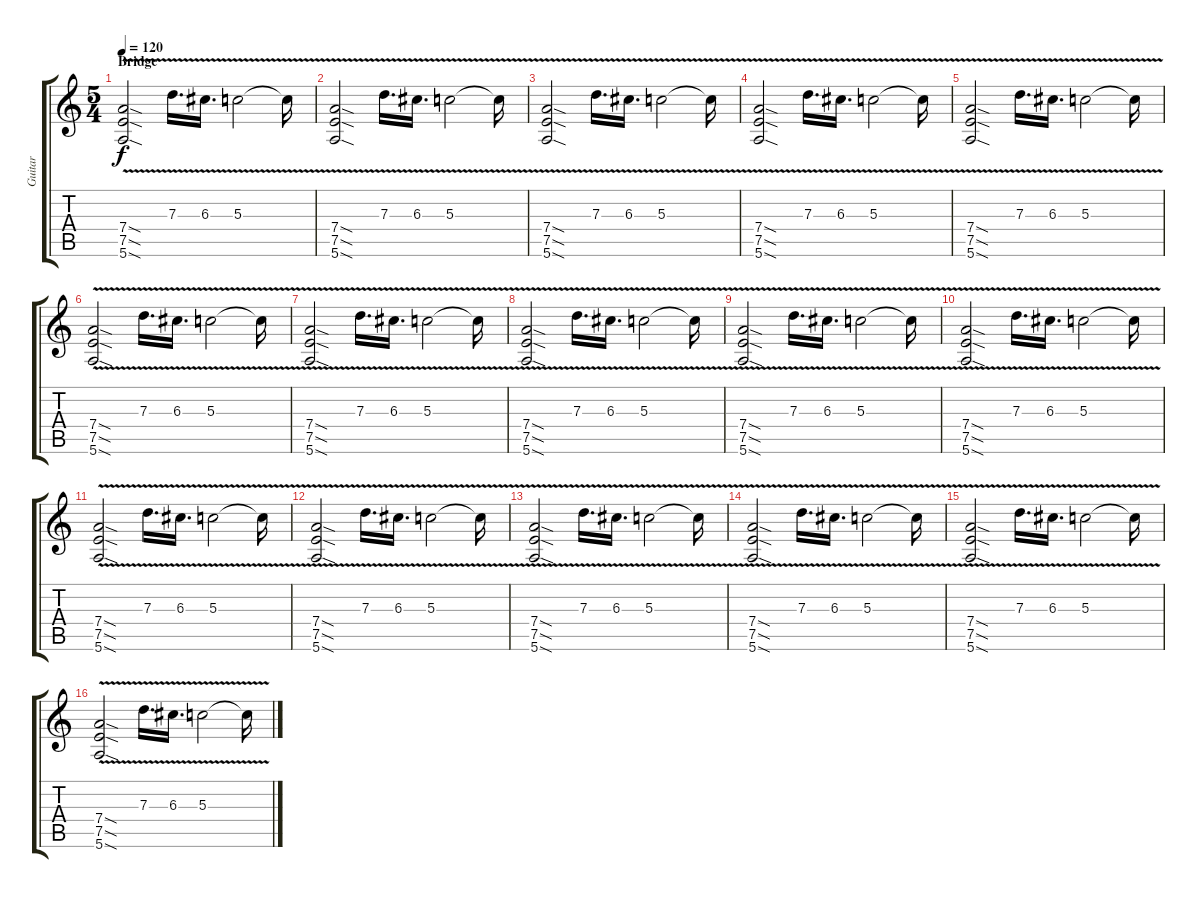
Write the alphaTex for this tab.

\track ("Guitar" "Guitar") {instrument distortionguitar}
\staff {score tabs}
\tuning (E4 B3 G3 D3 A2 E2) {hide}
\ts (5 4)
\section ("" "Bridge")
\tempo 120
\clef g2
\ks c
(7.4{v sod} 7.5{v sod} 5.6{v sod}).2{dy f instrument distortionguitar} 7.3{v}.16{d} 6.3{v}.16{d} 5.3{v}.2 5.3{t}.16 |
(7.4{v sod} 7.5{v sod} 5.6{v sod}).2 7.3{v}.16{d} 6.3{v}.16{d} 5.3{v}.2 5.3{t}.16 |
(7.4{v sod} 7.5{v sod} 5.6{v sod}).2 7.3{v}.16{d} 6.3{v}.16{d} 5.3{v}.2 5.3{t}.16 |
(7.4{v sod} 7.5{v sod} 5.6{v sod}).2 7.3{v}.16{d} 6.3{v}.16{d} 5.3{v}.2 5.3{t}.16 |
(7.4{v sod} 7.5{v sod} 5.6{v sod}).2 7.3{v}.16{d} 6.3{v}.16{d} 5.3{v}.2 5.3{t}.16 |
(7.4{v sod} 7.5{v sod} 5.6{v sod}).2 7.3{v}.16{d} 6.3{v}.16{d} 5.3{v}.2 5.3{t}.16 |
(7.4{v sod} 7.5{v sod} 5.6{v sod}).2 7.3{v}.16{d} 6.3{v}.16{d} 5.3{v}.2 5.3{t}.16 |
(7.4{v sod} 7.5{v sod} 5.6{v sod}).2 7.3{v}.16{d} 6.3{v}.16{d} 5.3{v}.2 5.3{t}.16 |
(7.4{v sod} 7.5{v sod} 5.6{v sod}).2 7.3{v}.16{d} 6.3{v}.16{d} 5.3{v}.2 5.3{t}.16 |
(7.4{v sod} 7.5{v sod} 5.6{v sod}).2 7.3{v}.16{d} 6.3{v}.16{d} 5.3{v}.2 5.3{t}.16 |
(7.4{v sod} 7.5{v sod} 5.6{v sod}).2 7.3{v}.16{d} 6.3{v}.16{d} 5.3{v}.2 5.3{t}.16 |
(7.4{v sod} 7.5{v sod} 5.6{v sod}).2 7.3{v}.16{d} 6.3{v}.16{d} 5.3{v}.2 5.3{t}.16 |
(7.4{v sod} 7.5{v sod} 5.6{v sod}).2 7.3{v}.16{d} 6.3{v}.16{d} 5.3{v}.2 5.3{t}.16 |
(7.4{v sod} 7.5{v sod} 5.6{v sod}).2 7.3{v}.16{d} 6.3{v}.16{d} 5.3{v}.2 5.3{t}.16 |
(7.4{v sod} 7.5{v sod} 5.6{v sod}).2 7.3{v}.16{d} 6.3{v}.16{d} 5.3{v}.2 5.3{t}.16 |
(7.4{v sod} 7.5{v sod} 5.6{v sod}).2 7.3{v}.16{d} 6.3{v}.16{d} 5.3{v}.2 5.3{t}.16
